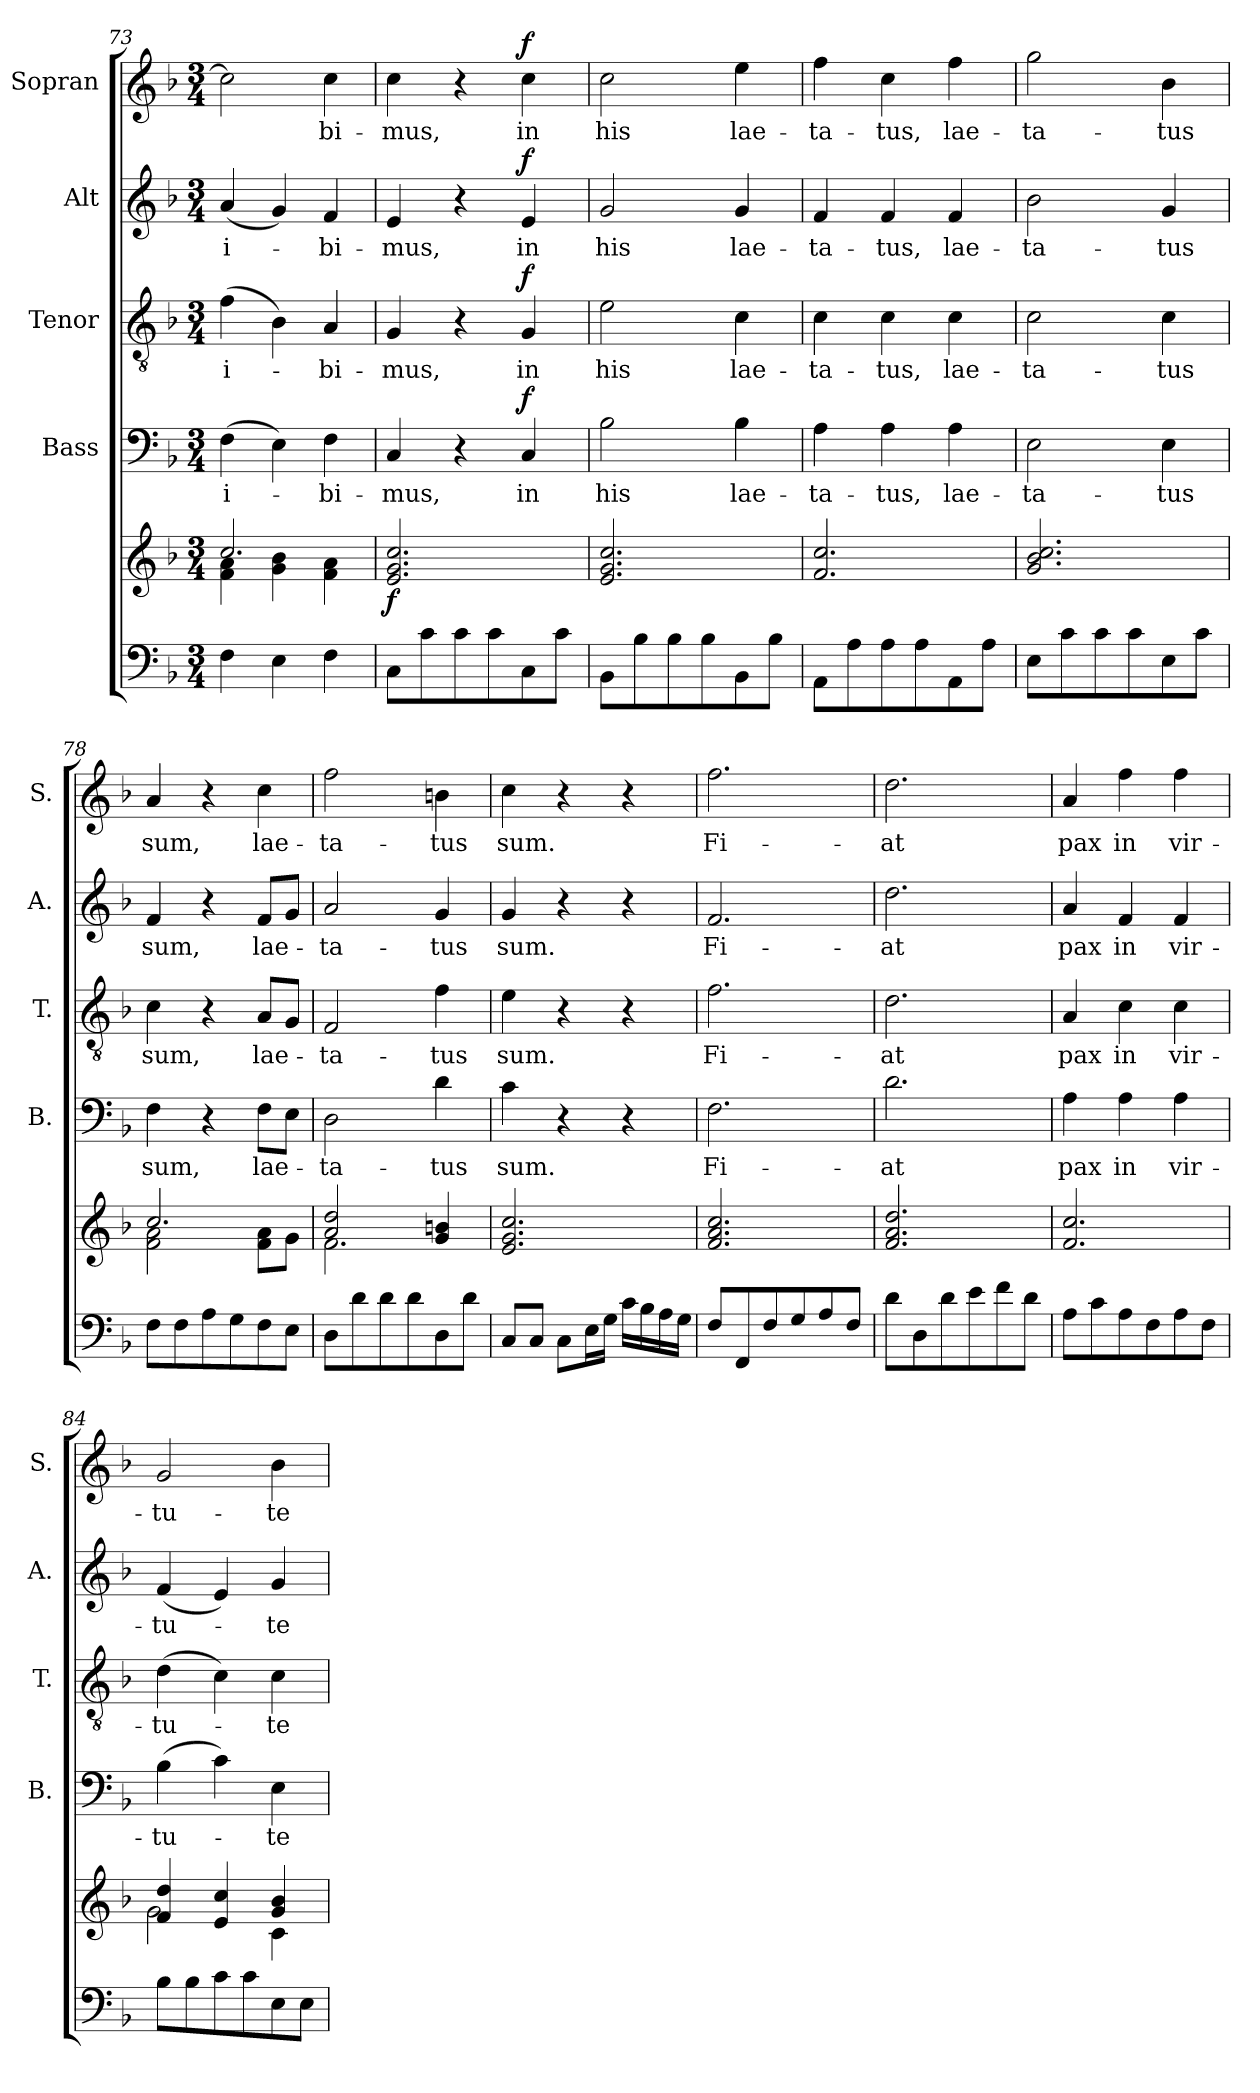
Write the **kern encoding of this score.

**kern	**kern	**dynam	**kern	**text	**dynam	**kern	**text	**dynam	**kern	**text	**dynam	**kern	**text	**dynam
*part5	*part5	*part5	*part4	*part4	*part4	*part3	*part3	*part3	*part2	*part2	*part2	*part1	*part1	*part1
*staff6	*staff5	*staff5/6	*staff4	*staff4	*staff4	*staff3	*staff3	*staff3	*staff2	*staff2	*staff2	*staff1	*staff1	*staff1
*	*	*	*I"Bass	*	*	*I"Tenor	*	*	*I"Alt	*	*	*I"Sopran	*	*
*	*	*	*I'B.	*	*	*I'T.	*	*	*I'A.	*	*	*I'S.	*	*
*clefF4	*clefG2	*	*clefF4	*	*	*clefGv2	*	*	*clefG2	*	*	*clefG2	*	*
*k[b-]	*k[b-]	*	*k[b-]	*	*	*k[b-]	*	*	*k[b-]	*	*	*k[b-]	*	*
*F:	*F:	*	*F:	*	*	*F:	*	*	*F:	*	*	*F:	*	*
*M3/4	*M3/4	*	*M3/4	*	*	*M3/4	*	*	*M3/4	*	*	*M3/4	*	*
=73	=73	=73	=73	=73	=73	=73	=73	=73	=73	=73	=73	=73	=73	=73
*	*^	*	*	*	*	*	*	*	*	*	*	*	*	*
!	!	!	!	!	!LO:LY:b	!	!	!LO:LY:b	!	!	!LO:LY:b	!	!	!	!
4F\	2.cc/	4f\ 4a\	.	(>4F\	i-	.	(>4f\	i-	.	(<4a/	i-	.	2cc\]	.	.
4E\	.	4g\ 4b-\	.	4E\)	.	.	4B-\)	.	.	4g/)	.	.	.	.	.
!	!	!	!	!	!LO:LY:b	!	!	!LO:LY:b	!	!	!LO:LY:b	!	!	!LO:LY:b	!
4F\	.	4f\ 4a\	.	4F\	-bi-	.	4A/	-bi-	.	4f/	-bi-	.	4cc\	-bi-	.
=74	=74	=74	=74	=74	=74	=74	=74	=74	=74	=74	=74	=74	=74	=74	=74
!	!	!	!LO:DY:b	!	!LO:LY:b	!	!	!LO:LY:b	!	!	!LO:LY:b	!	!	!LO:LY:b	!
*	*v	*v	*	*	*	*	*	*	*	*	*	*	*	*	*
8C\L	2.e/ 2.g/ 2.cc/	f	4C/	-mus,	.	4G/	-mus,	.	4e/	-mus,	.	4cc\	-mus,	.
8c\	.	.	.	.	.	.	.	.	.	.	.	.	.	.
8c\	.	.	4r	.	.	4r	.	.	4r	.	.	4r	.	.
8c\	.	.	.	.	.	.	.	.	.	.	.	.	.	.
!	!	!	!	!LO:LY:b	!LO:DY:a	!	!LO:LY:b	!LO:DY:a	!	!LO:LY:b	!LO:DY:a	!	!LO:LY:b	!LO:DY:a
8C\	.	.	4C/	in	f	4G/	in	f	4e/	in	f	4cc\	in	f
8c\J	.	.	.	.	.	.	.	.	.	.	.	.	.	.
!!LO:LB:g=z
=75	=75	=75	=75	=75	=75	=75	=75	=75	=75	=75	=75	=75	=75	=75
!	!	!	!	!LO:LY:b	!	!	!LO:LY:b	!	!	!LO:LY:b	!	!	!LO:LY:b	!
8BB-\L	2.e/ 2.g/ 2.cc/	.	2B-\	his	.	2e\	his	.	2g/	his	.	2cc\	his	.
8B-\	.	.	.	.	.	.	.	.	.	.	.	.	.	.
8B-\	.	.	.	.	.	.	.	.	.	.	.	.	.	.
8B-\	.	.	.	.	.	.	.	.	.	.	.	.	.	.
!	!	!	!	!LO:LY:b	!	!	!LO:LY:b	!	!	!LO:LY:b	!	!	!LO:LY:b	!
8BB-\	.	.	4B-\	lae-	.	4c\	lae-	.	4g/	lae-	.	4ee\	lae-	.
8B-\J	.	.	.	.	.	.	.	.	.	.	.	.	.	.
=76	=76	=76	=76	=76	=76	=76	=76	=76	=76	=76	=76	=76	=76	=76
!	!	!	!	!LO:LY:b	!	!	!LO:LY:b	!	!	!LO:LY:b	!	!	!LO:LY:b	!
8AA\L	2.f/ 2.cc/	.	4A\	-ta-	.	4c\	-ta-	.	4f/	-ta-	.	4ff\	-ta-	.
8A\	.	.	.	.	.	.	.	.	.	.	.	.	.	.
!	!	!	!	!LO:LY:b	!	!	!LO:LY:b	!	!	!LO:LY:b	!	!	!LO:LY:b	!
8A\	.	.	4A\	-tus,	.	4c\	-tus,	.	4f/	-tus,	.	4cc\	-tus,	.
8A\	.	.	.	.	.	.	.	.	.	.	.	.	.	.
!	!	!	!	!LO:LY:b	!	!	!LO:LY:b	!	!	!LO:LY:b	!	!	!LO:LY:b	!
8AA\	.	.	4A\	lae-	.	4c\	lae-	.	4f/	lae-	.	4ff\	lae-	.
8A\J	.	.	.	.	.	.	.	.	.	.	.	.	.	.
=77	=77	=77	=77	=77	=77	=77	=77	=77	=77	=77	=77	=77	=77	=77
!	!	!	!	!LO:LY:b	!	!	!LO:LY:b	!	!	!LO:LY:b	!	!	!LO:LY:b	!
8E\L	2.g/ 2.b-/ 2.cc/	.	2E\	-ta-	.	2c\	-ta-	.	2b-\	-ta-	.	2gg\	-ta-	.
8c\	.	.	.	.	.	.	.	.	.	.	.	.	.	.
8c\	.	.	.	.	.	.	.	.	.	.	.	.	.	.
8c\	.	.	.	.	.	.	.	.	.	.	.	.	.	.
!	!	!	!	!LO:LY:b	!	!	!LO:LY:b	!	!	!LO:LY:b	!	!	!LO:LY:b	!
8E\	.	.	4E\	-tus	.	4c\	-tus	.	4g/	-tus	.	4b-\	-tus	.
8c\J	.	.	.	.	.	.	.	.	.	.	.	.	.	.
=78	=78	=78	=78	=78	=78	=78	=78	=78	=78	=78	=78	=78	=78	=78
*	*^	*	*	*	*	*	*	*	*	*	*	*	*	*
!	!	!	!	!	!LO:LY:b	!	!	!LO:LY:b	!	!	!LO:LY:b	!	!	!LO:LY:b	!
8F\L	2.cc/	2f\ 2a\	.	4F\	sum,	.	4c\	sum,	.	4f/	sum,	.	4a/	sum,	.
8F\	.	.	.	.	.	.	.	.	.	.	.	.	.	.	.
8A\	.	.	.	4r	.	.	4r	.	.	4r	.	.	4r	.	.
8G\	.	.	.	.	.	.	.	.	.	.	.	.	.	.	.
!	!	!	!	!	!LO:LY:b	!	!	!LO:LY:b	!	!	!LO:LY:b	!	!	!LO:LY:b	!
8F\	.	8f\ 8a\L	.	8F\L	lae-	.	8A/L	lae-	.	8f/L	lae-	.	4cc\	lae-	.
8E\J	.	8g\J	.	8E\J	.	.	8G/J	.	.	8g/J	.	.	.	.	.
=79	=79	=79	=79	=79	=79	=79	=79	=79	=79	=79	=79	=79	=79	=79	=79
!	!	!	!	!	!LO:LY:b	!	!	!LO:LY:b	!	!	!LO:LY:b	!	!	!LO:LY:b	!
8D\L	2a/ 2dd/	2.f\	.	2D\	-ta-	.	2F/	-ta-	.	2a/	-ta-	.	2ff\	-ta-	.
8d\	.	.	.	.	.	.	.	.	.	.	.	.	.	.	.
8d\	.	.	.	.	.	.	.	.	.	.	.	.	.	.	.
8d\	.	.	.	.	.	.	.	.	.	.	.	.	.	.	.
!	!	!	!	!	!LO:LY:b	!	!	!LO:LY:b	!	!	!LO:LY:b	!	!	!LO:LY:b	!
8D\	4g/ 4bn/	.	.	4d\	-tus	.	4f\	-tus	.	4g/	-tus	.	4bn\	-tus	.
8d\J	.	.	.	.	.	.	.	.	.	.	.	.	.	.	.
*	*v	*v	*	*	*	*	*	*	*	*	*	*	*	*	*
!!LO:PB:g=z
=80	=80	=80	=80	=80	=80	=80	=80	=80	=80	=80	=80	=80	=80	=80
!	!	!	!	!LO:LY:b	!	!	!LO:LY:b	!	!	!LO:LY:b	!	!	!LO:LY:b	!
8C/L	2.e/ 2.g/ 2.cc/	.	4c\	sum.	.	4e\	sum.	.	4g/	sum.	.	4cc\	sum.	.
8C/J	.	.	.	.	.	.	.	.	.	.	.	.	.	.
8C\L	.	.	4r	.	.	4r	.	.	4r	.	.	4r	.	.
16E\L	.	.	.	.	.	.	.	.	.	.	.	.	.	.
16G\JJ	.	.	.	.	.	.	.	.	.	.	.	.	.	.
16c\LL	.	.	4r	.	.	4r	.	.	4r	.	.	4r	.	.
16B-\	.	.	.	.	.	.	.	.	.	.	.	.	.	.
16A\	.	.	.	.	.	.	.	.	.	.	.	.	.	.
16G\JJ	.	.	.	.	.	.	.	.	.	.	.	.	.	.
=81	=81	=81	=81	=81	=81	=81	=81	=81	=81	=81	=81	=81	=81	=81
!	!	!	!	!LO:LY:b	!	!	!LO:LY:b	!	!	!LO:LY:b	!	!	!LO:LY:b	!
8F/L	2.f/ 2.a/ 2.cc/	.	2.F\	Fi-	.	2.f\	Fi-	.	2.f/	Fi-	.	2.ff\	Fi-	.
8FF/	.	.	.	.	.	.	.	.	.	.	.	.	.	.
8F/	.	.	.	.	.	.	.	.	.	.	.	.	.	.
8G/	.	.	.	.	.	.	.	.	.	.	.	.	.	.
8A/	.	.	.	.	.	.	.	.	.	.	.	.	.	.
8F/J	.	.	.	.	.	.	.	.	.	.	.	.	.	.
=82	=82	=82	=82	=82	=82	=82	=82	=82	=82	=82	=82	=82	=82	=82
!	!	!	!	!LO:LY:b	!	!	!LO:LY:b	!	!	!LO:LY:b	!	!	!LO:LY:b	!
8d\L	2.f/ 2.a/ 2.dd/	.	2.d\	-at	.	2.d\	-at	.	2.dd\	-at	.	2.dd\	-at	.
8D\	.	.	.	.	.	.	.	.	.	.	.	.	.	.
8d\	.	.	.	.	.	.	.	.	.	.	.	.	.	.
8e\	.	.	.	.	.	.	.	.	.	.	.	.	.	.
8f\	.	.	.	.	.	.	.	.	.	.	.	.	.	.
8d\J	.	.	.	.	.	.	.	.	.	.	.	.	.	.
=83	=83	=83	=83	=83	=83	=83	=83	=83	=83	=83	=83	=83	=83	=83
!	!	!	!	!LO:LY:b	!	!	!LO:LY:b	!	!	!LO:LY:b	!	!	!LO:LY:b	!
8A\L	2.f/ 2.cc/	.	4A\	pax	.	4A/	pax	.	4a/	pax	.	4a/	pax	.
8c\	.	.	.	.	.	.	.	.	.	.	.	.	.	.
!	!	!	!	!LO:LY:b	!	!	!LO:LY:b	!	!	!LO:LY:b	!	!	!LO:LY:b	!
8A\	.	.	4A\	in	.	4c\	in	.	4f/	in	.	4ff\	in	.
8F\	.	.	.	.	.	.	.	.	.	.	.	.	.	.
!	!	!	!	!LO:LY:b	!	!	!LO:LY:b	!	!	!LO:LY:b	!	!	!LO:LY:b	!
8A\	.	.	4A\	vir-	.	4c\	vir-	.	4f/	vir-	.	4ff\	vir-	.
8F\J	.	.	.	.	.	.	.	.	.	.	.	.	.	.
=84	=84	=84	=84	=84	=84	=84	=84	=84	=84	=84	=84	=84	=84	=84
*	*^	*	*	*	*	*	*	*	*	*	*	*	*	*
!	!	!	!	!	!LO:LY:b	!	!	!LO:LY:b	!	!	!LO:LY:b	!	!	!LO:LY:b	!
8B-\L	4f/ 4dd/	2g\	.	(>4B-\	-tu-	.	(>4d\	-tu-	.	(<4f/	-tu-	.	2g/	-tu-	.
8B-\	.	.	.	.	.	.	.	.	.	.	.	.	.	.	.
8c\	4e/ 4cc/	.	.	4c\)	.	.	4c\)	.	.	4e/)	.	.	.	.	.
8c\	.	.	.	.	.	.	.	.	.	.	.	.	.	.	.
!	!	!	!	!	!LO:LY:b	!	!	!LO:LY:b	!	!	!LO:LY:b	!	!	!LO:LY:b	!
8E\	4g/ 4b-/	4c\	.	4E\	-te	.	4c\	-te	.	4g/	-te	.	4b-\	-te	.
8E\J	.	.	.	.	.	.	.	.	.	.	.	.	.	.	.
*	*v	*v	*	*	*	*	*	*	*	*	*	*	*	*	*
=	=	=	=	=	=	=	=	=	=	=	=	=	=	=
*-	*-	*-	*-	*-	*-	*-	*-	*-	*-	*-	*-	*-	*-	*-
